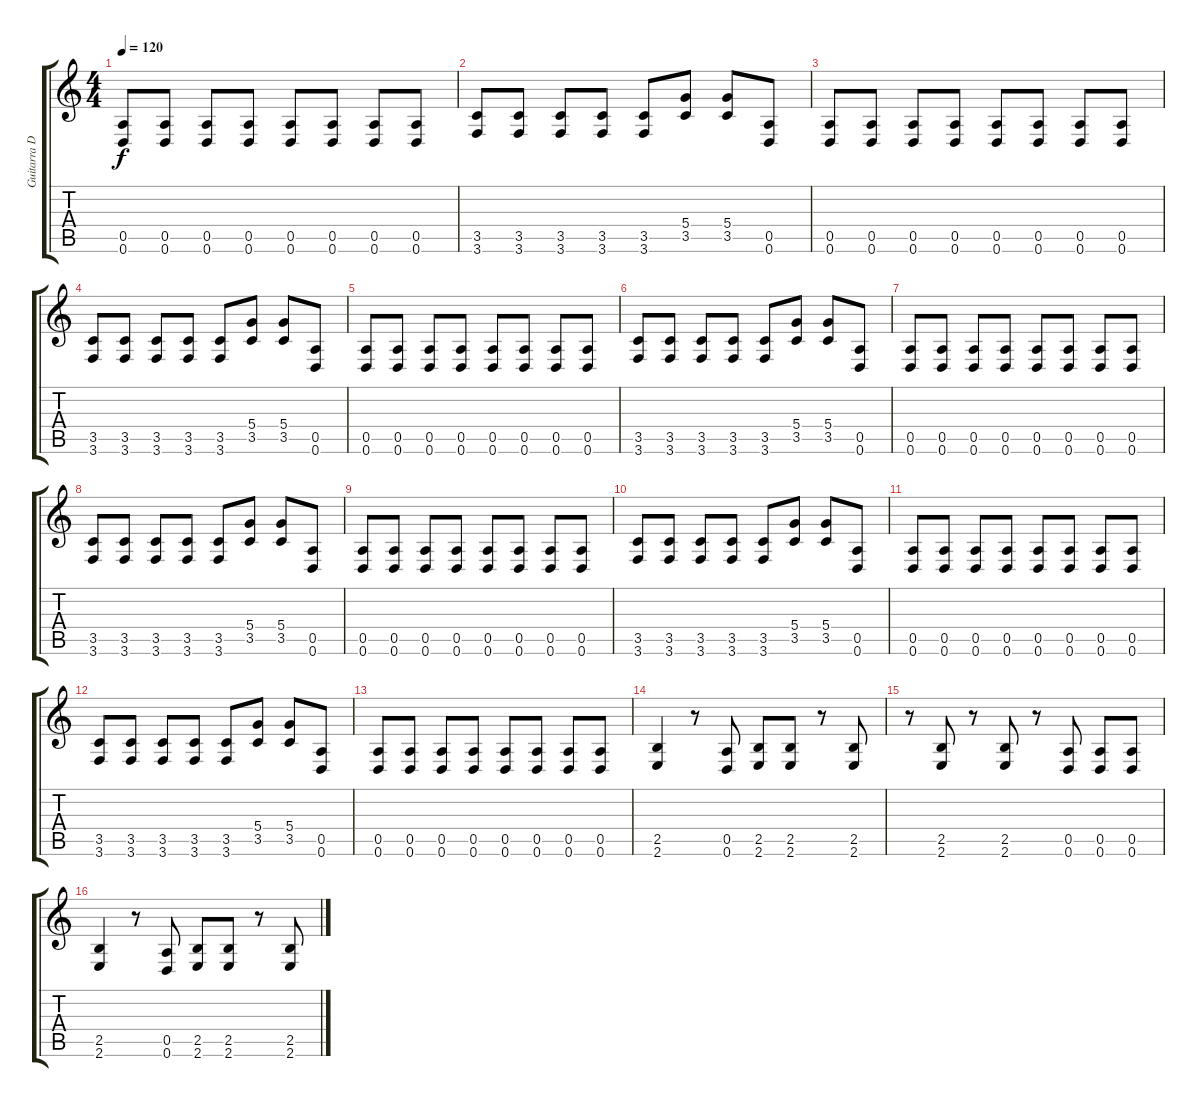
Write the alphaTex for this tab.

\track ("Guitarra Distorcida 2" "Guitarra D") {instrument distortionguitar}
\staff {score tabs}
\tuning (E4 B3 G3 D3 A2 D2) {hide}
\ts (4 4)
\tempo 120
\clef g2
\ks c
(0.5 0.6).8{dy f} (0.5 0.6).8 (0.5 0.6).8 (0.5 0.6).8 (0.5 0.6).8 (0.5 0.6).8 (0.5 0.6).8 (0.5 0.6).8 |
(3.5 3.6).8 (3.5 3.6).8 (3.5 3.6).8 (3.5 3.6).8 (3.5 3.6).8 (5.4 3.5).8 (5.4 3.5).8 (0.5 0.6).8 |
(0.5 0.6).8 (0.5 0.6).8 (0.5 0.6).8 (0.5 0.6).8 (0.5 0.6).8 (0.5 0.6).8 (0.5 0.6).8 (0.5 0.6).8 |
(3.5 3.6).8 (3.5 3.6).8 (3.5 3.6).8 (3.5 3.6).8 (3.5 3.6).8 (5.4 3.5).8 (5.4 3.5).8 (0.5 0.6).8 |
(0.5 0.6).8 (0.5 0.6).8 (0.5 0.6).8 (0.5 0.6).8 (0.5 0.6).8 (0.5 0.6).8 (0.5 0.6).8 (0.5 0.6).8 |
(3.5 3.6).8 (3.5 3.6).8 (3.5 3.6).8 (3.5 3.6).8 (3.5 3.6).8 (5.4 3.5).8 (5.4 3.5).8 (0.5 0.6).8 |
(0.5 0.6).8 (0.5 0.6).8 (0.5 0.6).8 (0.5 0.6).8 (0.5 0.6).8 (0.5 0.6).8 (0.5 0.6).8 (0.5 0.6).8 |
(3.5 3.6).8 (3.5 3.6).8 (3.5 3.6).8 (3.5 3.6).8 (3.5 3.6).8 (5.4 3.5).8 (5.4 3.5).8 (0.5 0.6).8 |
(0.5 0.6).8 (0.5 0.6).8 (0.5 0.6).8 (0.5 0.6).8 (0.5 0.6).8 (0.5 0.6).8 (0.5 0.6).8 (0.5 0.6).8 |
(3.5 3.6).8 (3.5 3.6).8 (3.5 3.6).8 (3.5 3.6).8 (3.5 3.6).8 (5.4 3.5).8 (5.4 3.5).8 (0.5 0.6).8 |
(0.5 0.6).8 (0.5 0.6).8 (0.5 0.6).8 (0.5 0.6).8 (0.5 0.6).8 (0.5 0.6).8 (0.5 0.6).8 (0.5 0.6).8 |
(3.5 3.6).8 (3.5 3.6).8 (3.5 3.6).8 (3.5 3.6).8 (3.5 3.6).8 (5.4 3.5).8 (5.4 3.5).8 (0.5 0.6).8 |
(0.5 0.6).8 (0.5 0.6).8 (0.5 0.6).8 (0.5 0.6).8 (0.5 0.6).8 (0.5 0.6).8 (0.5 0.6).8 (0.5 0.6).8 |
(2.5 2.6).4 r.8 (0.5 0.6).8 (2.5 2.6).8 (2.5 2.6).8 r.8 (2.5 2.6).8 |
r.8 (2.5 2.6).8 r.8 (2.5 2.6).8 r.8 (0.5 0.6).8 (0.5 0.6).8 (0.5 0.6).8 |
(2.5 2.6).4 r.8 (0.5 0.6).8 (2.5 2.6).8 (2.5 2.6).8 r.8 (2.5 2.6).8
